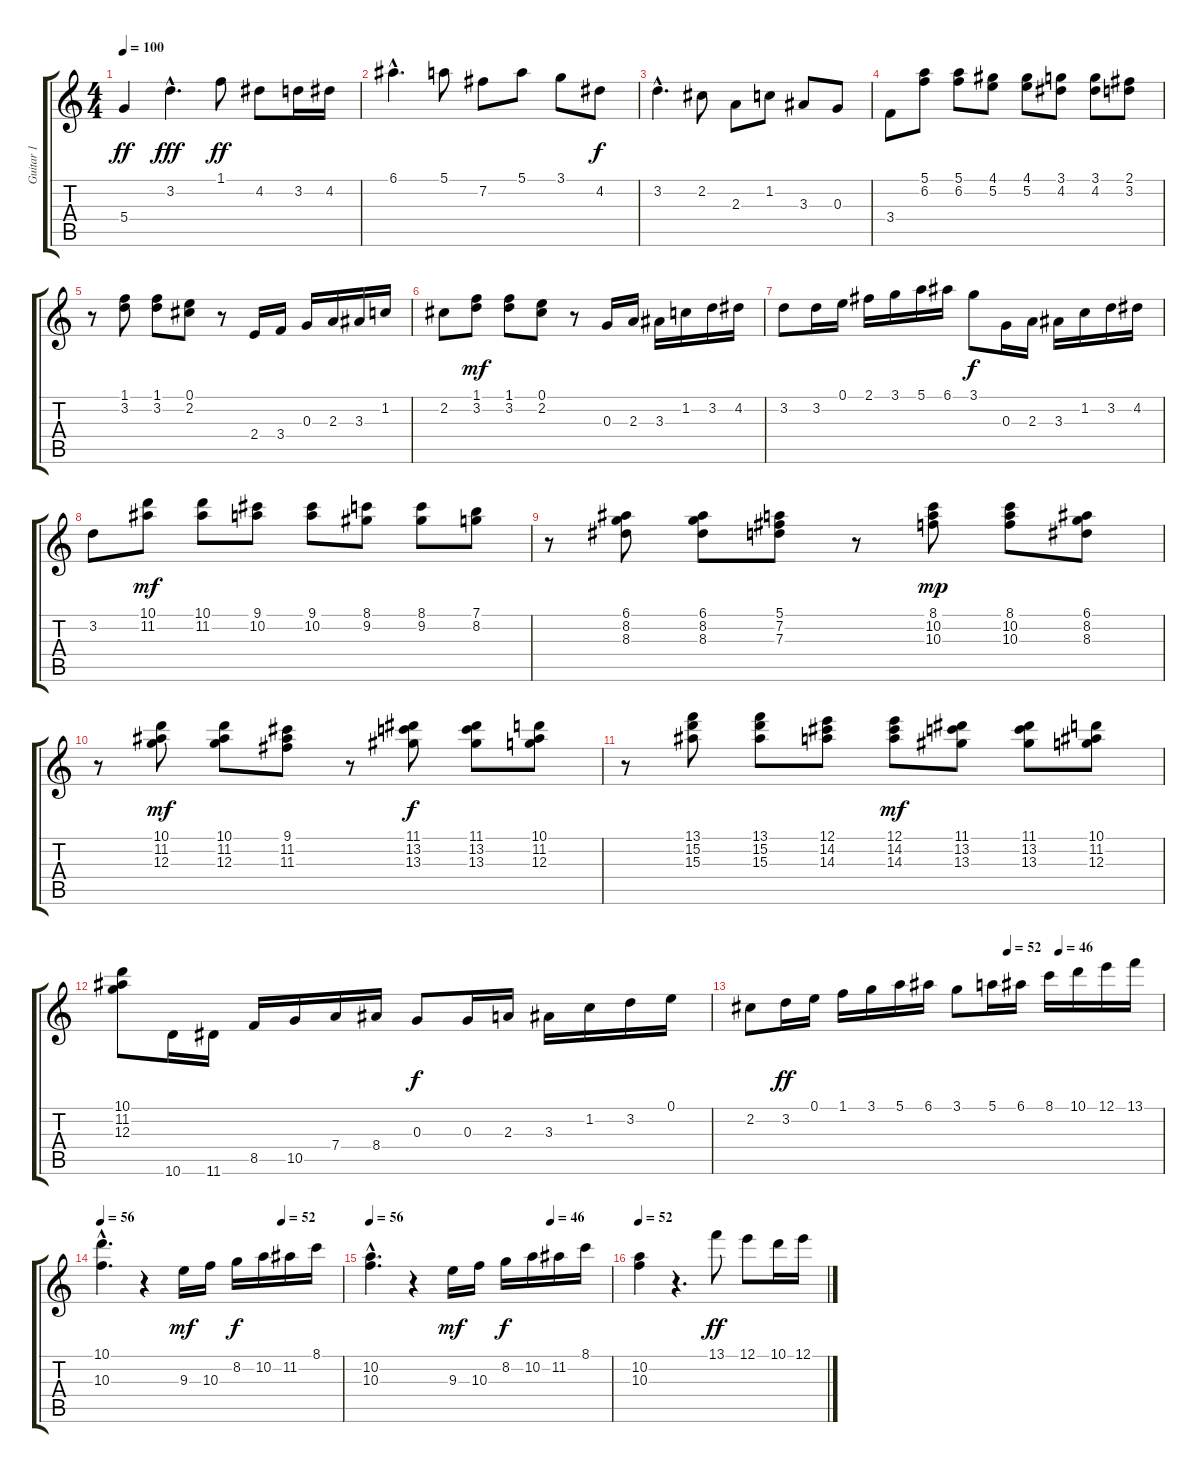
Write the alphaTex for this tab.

\track ("Guitar 1" "Guitar 1") {instrument acousticguitarnylon}
\staff {score tabs}
\tuning (E4 B3 G3 D3 A2 E2) {hide}
\ts (4 4)
\tempo 100
\tempo 56
\tempo 100
\clef g2
\ks c
5.4.4{dy ff instrument acousticguitarnylon} 3.2{hac}.4{d dy fff} 1.1.8{dy ff} 4.2.8 3.2.16 4.2.16 |
6.1{hac}.4{d} 5.1.8 7.2.8 5.1.8 3.1.8 4.2.8{dy f} |
3.2{hac}.4{d} 2.2.8 2.3.8 1.2.8 3.3.8 0.3.8 |
3.4.8 (5.1 6.2).8 (5.1 6.2).8 (4.1 5.2).8 (4.1 5.2).8 (3.1 4.2).8 (3.1 4.2).8 (2.1 3.2).8 |
r.8 (1.1 3.2).8 (1.1 3.2).8 (0.1 2.2).8 r.8 2.4.16 3.4.16 0.3.16 2.3.16 3.3.16 1.2.16 |
2.2.8 (1.1 3.2).8{dy mf} (1.1 3.2).8 (0.1 2.2).8 r.8 0.3.16 2.3.16 3.3.16 1.2.16 3.2.16 4.2.16 |
3.2.8 3.2.16 0.1.16 2.1.16 3.1.16 5.1.16 6.1.16 3.1.8{dy f} 0.3.16 2.3.16 3.3.16 1.2.16 3.2.16 4.2.16 |
3.2.8 (10.1 11.2).8{dy mf} (10.1 11.2).8 (9.1 10.2).8 (9.1 10.2).8 (8.1 9.2).8 (8.1 9.2).8 (7.1 8.2).8 |
r.8 (6.1 8.2 8.3).8 (6.1 8.2 8.3).8 (5.1 7.2 7.3).8 r.8 (8.1 10.2 10.3).8{dy mp} (8.1 10.2 10.3).8 (6.1 8.2 8.3).8 |
r.8 (10.1 11.2 12.3).8{dy mf} (10.1 11.2 12.3).8 (9.1 11.2 11.3).8 r.8 (11.1 13.2 13.3).8{dy f} (11.1 13.2 13.3).8 (10.1 11.2 12.3).8 |
r.8 (13.1 15.2 15.3).8 (13.1 15.2 15.3).8 (12.1 14.2 14.3).8 (12.1 14.2 14.3).8{dy mf} (11.1 13.2 13.3).8 (11.1 13.2 13.3).8 (10.1 11.2 12.3).8 |
(10.1 11.2 12.3).8 10.6.16 11.6.16 8.5.16 10.5.16 7.4.16 8.4.16 0.3.8{dy f} 0.3.16 2.3.16 3.3.16 1.2.16 3.2.16 0.1.16 |
\tempo (52 0.625)
\tempo (46 0.75)
2.2.8 3.2.16{dy ff} 0.1.16 1.1.16 3.1.16 5.1.16 6.1.16 3.1.8 5.1.16 6.1.16 8.1.16 10.1.16 12.1.16 13.1.16 |
\tempo 56
\tempo (52 0.75)
(10.1{hac} 10.3{hac}).4{d} r.4 9.3.16{dy mf} 10.3.16 8.2.16{dy f} 10.2.16 11.2.16 8.1.16 |
\tempo 56
\tempo (46 0.75)
(10.2{hac} 10.3{hac}).4{d} r.4 9.3.16{dy mf} 10.3.16 8.2.16{dy f} 10.2.16 11.2.16 8.1.16 |
\tempo 52
(10.2 10.3).4 r.4{d} 13.1.8{dy ff} 12.1.8 10.1.16 12.1.16
